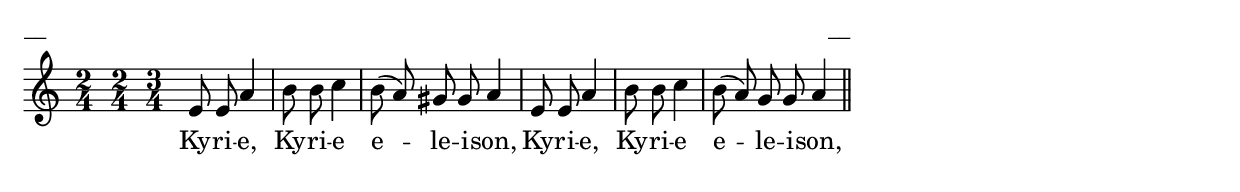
\version "2.13.18"

\paper {
line-width = 14\cm
left-margin = 0.4\cm
between-system-padding = 0.1\cm
between-system-space = 0.1\cm
}

\layout {
indent = #0
ragged-last = ##f
}


voiceA = \relative c' {
\clef "treble"
\key a \minor
\cadenzaOn
\time 2/4 s32
\time 2/4 s32
\time 3/4 s8
e8 e a4 \bar "|" b8 b c4 \bar "|" b8( a) gis gis a4 \bar "|"
e8 e a4 \bar "|" b8 b c4 \bar "|" b8( a) gis gis a4 \bar "||"
}

lyricA = \lyricmode {
Ky -- ri -- e, Ky -- ri -- e e -- le -- i -- son, 
Ky -- ri -- e, Ky -- ri -- e e -- le -- i -- son, 
}


fullScore = <<
\new Staff {
<<
\new Voice = "voiceA" { \oneVoice \autoBeamOff \voiceA }
\lyricsto "voiceA" \new Lyrics \lyricA
>>
}
>>


\score {
\fullScore
\header { piece = "__" opus = "__" }
}
\markup { \with-color #(x11-color 'white) \sans \smaller "aaa" }
\score {
\unfoldRepeats
\fullScore
\midi {
\context { \Staff \remove "Staff_performer" }
\context { \Voice \consists "Staff_performer" }
}
}


